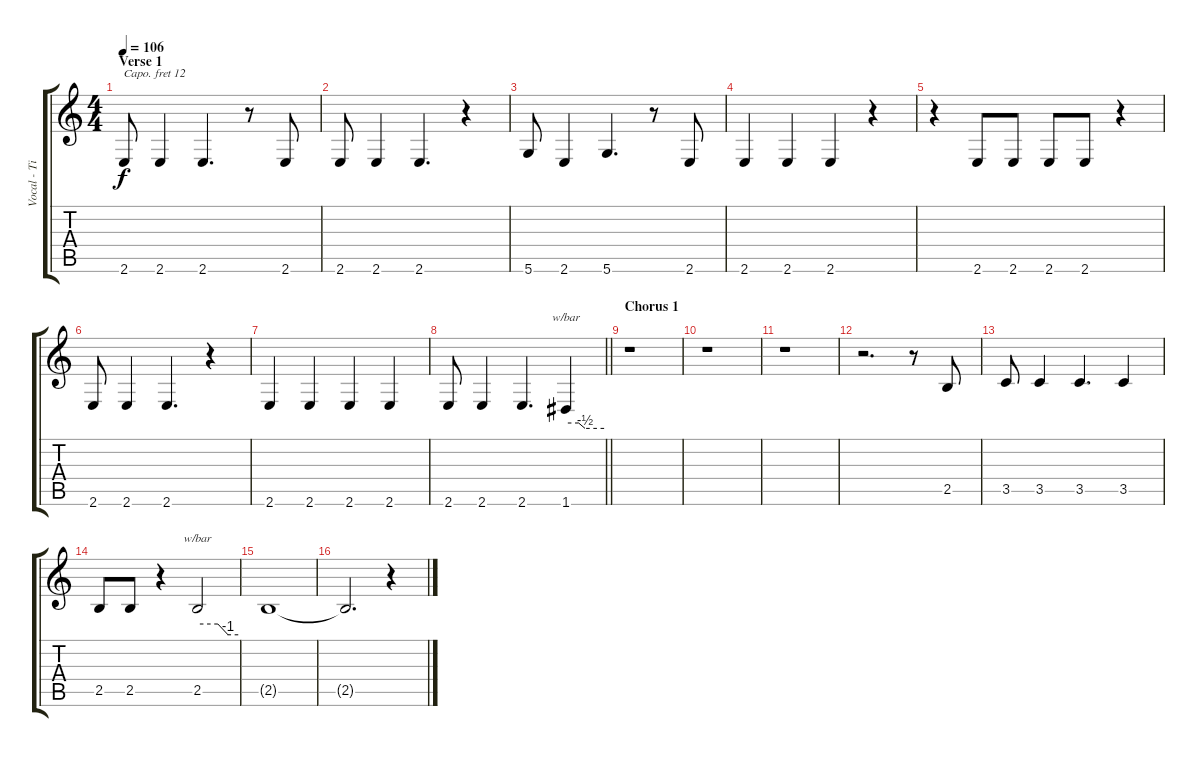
\track ("Vocal - Till Lindemann" "Vocal - Ti") {instrument lead2sawtooth}
\staff {score tabs}
\capo 12
\tuning (E4 B3 G3 D3 A2 D2) {hide}
\ts (4 4)
\section ("" "Verse 1")
\tempo 106
\clef g2
\ks c
2.6.8{dy f} 2.6.4 2.6.4{d} r.8 2.6.8 |
2.6.8 2.6.4 2.6.4{d} r.4 |
5.6.8 2.6.4 5.6.4{d} r.8 2.6.8 |
2.6.4 2.6.4 2.6.4 r.4 |
r.4 2.6.8 2.6.8 2.6.8 2.6.8 r.4 |
2.6.8 2.6.4 2.6.4{d} r.4 |
2.6.4 2.6.4 2.6.4 2.6.4 |
\barLineRight lightlight
2.6.8 2.6.4 2.6.4{d} 1.6.4{tbe (custom default 0 0 20 0 30 -2 60 -2)} |
\section ("" "Chorus 1")
r.1 |
r.1 |
r.1 |
r.2{d} r.8 2.5.8 |
3.5.8 3.5.4 3.5.4{d} 3.5.4 |
2.5.8 2.5.8 r.4 2.5.2{tbe (custom default 0 0 30 0 45 -4 60 -4)} |
2.5{t}.1 |
2.5{t}.2{d} r.4
